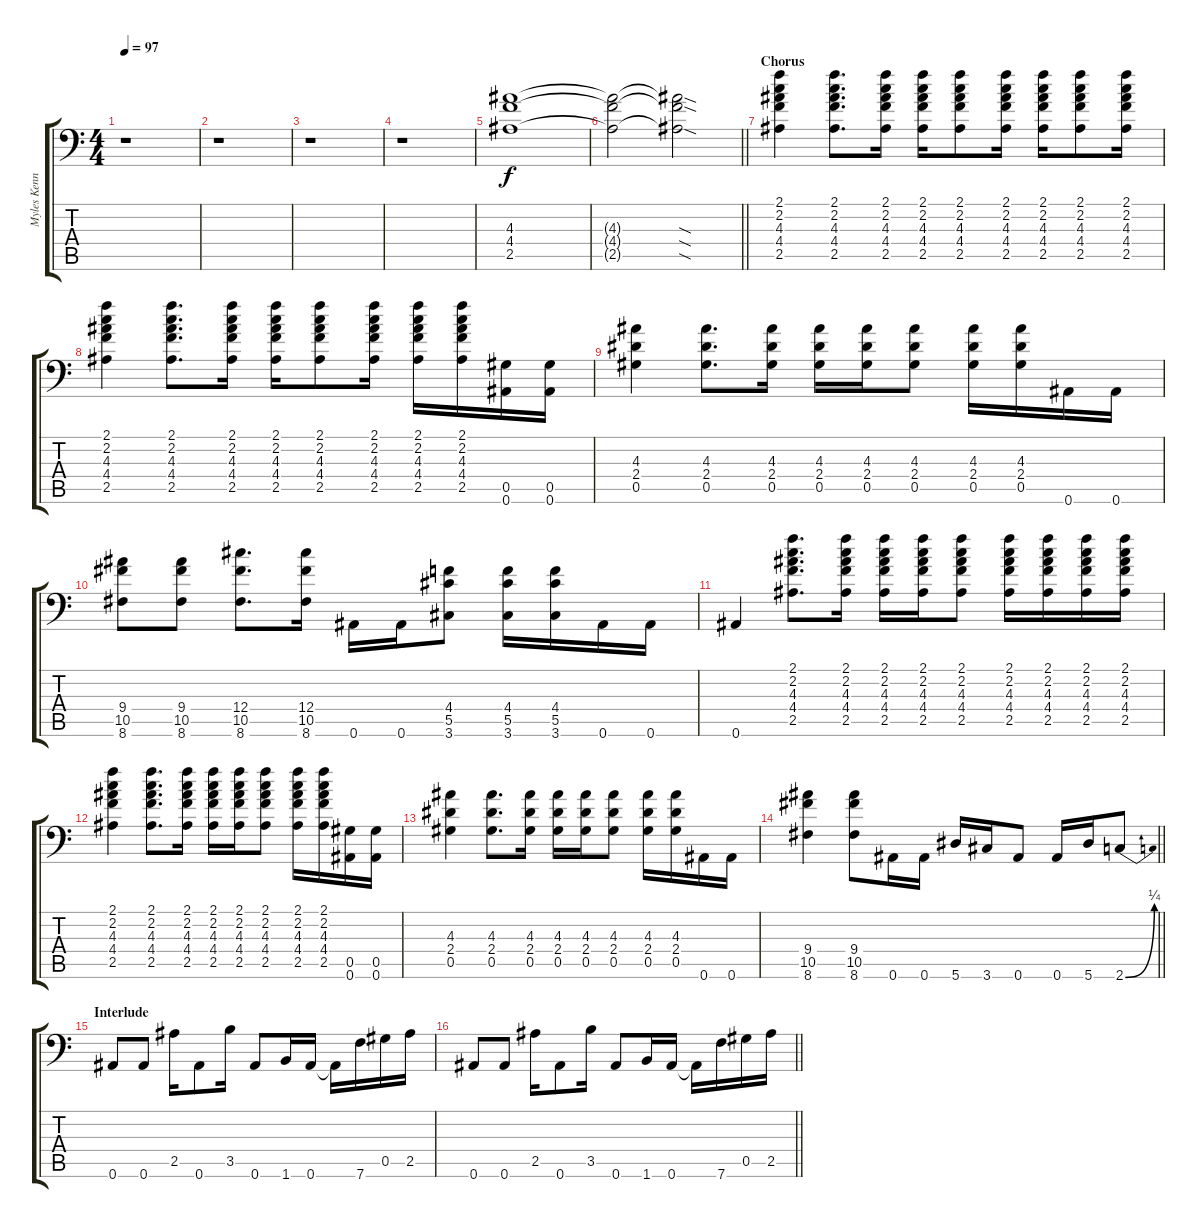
\track ("Myles Kennedy" "Myles Kenn") {instrument distortionguitar}
\staff {score tabs}
\tuning (Eb4 Bb3 Gb3 Db3 Ab2 Bb1) {hide}
\ts (4 4)
\tempo 97
\clef f4
\ks c
r.1{dy f} |
r.1 |
r.1 |
r.1 |
(4.3 4.4 2.5).1 |
\barLineRight lightlight
(4.3{t} 4.4{t} 2.5{t}).2 (4.3{sod t} 4.4{sod t} 2.5{sod t}).2 |
\section ("" "Chorus")
(2.1 2.2 4.3 4.4 2.5).4 (2.1 2.2 4.3 4.4 2.5).8{d} (2.1 2.2 4.3 4.4 2.5).16 (2.1 2.2 4.3 4.4 2.5).16 (2.1 2.2 4.3 4.4 2.5).8 (2.1 2.2 4.3 4.4 2.5).16 (2.1 2.2 4.3 4.4 2.5).16 (2.1 2.2 4.3 4.4 2.5).8 (2.1 2.2 4.3 4.4 2.5).16 |
(2.1 2.2 4.3 4.4 2.5).4 (2.1 2.2 4.3 4.4 2.5).8{d} (2.1 2.2 4.3 4.4 2.5).16 (2.1 2.2 4.3 4.4 2.5).16 (2.1 2.2 4.3 4.4 2.5).8 (2.1 2.2 4.3 4.4 2.5).16 (2.1 2.2 4.3 4.4 2.5).16 (2.1 2.2 4.3 4.4 2.5).16 (0.5 0.6).16 (0.5 0.6).16 |
(4.3 2.4 0.5).4 (4.3 2.4 0.5).8{d} (4.3 2.4 0.5).16 (4.3 2.4 0.5).16 (4.3 2.4 0.5).16 (4.3 2.4 0.5).8 (4.3 2.4 0.5).16 (4.3 2.4 0.5).16 0.6.16 0.6.16 |
(9.4 10.5 8.6).8 (9.4 10.5 8.6).8 (12.4 10.5 8.6).8{d} (12.4 10.5 8.6).16 0.6.16 0.6.16 (4.4 5.5 3.6).8 (4.4 5.5 3.6).16 (4.4 5.5 3.6).16 0.6.16 0.6.16 |
0.6.4 (2.1 2.2 4.3 4.4 2.5).8{d} (2.1 2.2 4.3 4.4 2.5).16 (2.1 2.2 4.3 4.4 2.5).16 (2.1 2.2 4.3 4.4 2.5).16 (2.1 2.2 4.3 4.4 2.5).8 (2.1 2.2 4.3 4.4 2.5).16 (2.1 2.2 4.3 4.4 2.5).16 (2.1 2.2 4.3 4.4 2.5).16 (2.1 2.2 4.3 4.4 2.5).16 |
(2.1 2.2 4.3 4.4 2.5).4 (2.1 2.2 4.3 4.4 2.5).8{d} (2.1 2.2 4.3 4.4 2.5).16 (2.1 2.2 4.3 4.4 2.5).16 (2.1 2.2 4.3 4.4 2.5).16 (2.1 2.2 4.3 4.4 2.5).8 (2.1 2.2 4.3 4.4 2.5).16 (2.1 2.2 4.3 4.4 2.5).16 (0.5 0.6).16 (0.5 0.6).16 |
(4.3 2.4 0.5).4 (4.3 2.4 0.5).8{d} (4.3 2.4 0.5).16 (4.3 2.4 0.5).16 (4.3 2.4 0.5).16 (4.3 2.4 0.5).8 (4.3 2.4 0.5).16 (4.3 2.4 0.5).16 0.6.16 0.6.16 |
\barLineRight lightlight
(9.4 10.5 8.6).4 (9.4 10.5 8.6).8 0.6.16 0.6.16 5.6.16 3.6.16 0.6.8 0.6.16 5.6.16 2.6{be (bend 0 0 60 1)}.8 |
\section ("" "Interlude")
0.6.8 0.6.8 2.5.16 0.6.8 3.5.16 0.6.8 1.6.16 0.6.16 0.6{t}.16 7.6.16 0.5.16 2.5.16 |
\barLineRight lightlight
0.6.8 0.6.8 2.5.16 0.6.8 3.5.16 0.6.8 1.6.16 0.6.16 0.6{t}.16 7.6.16 0.5.16 2.5.16
